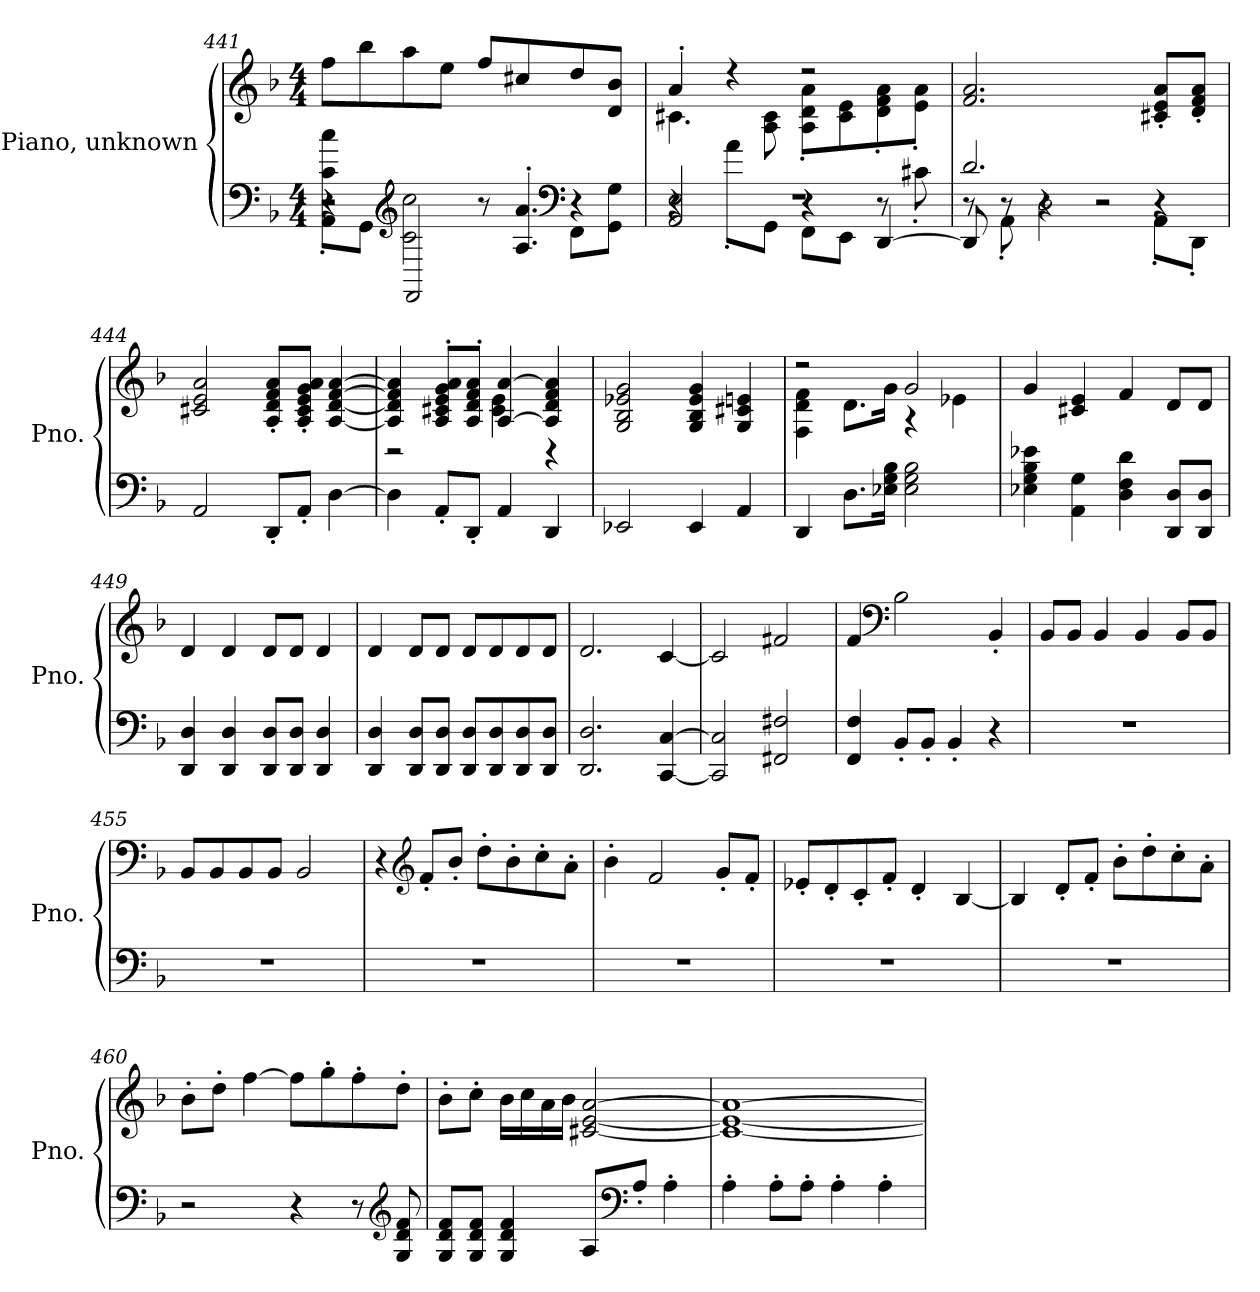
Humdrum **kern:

**kern	**kern
*part1	*part1
*staff2	*staff1
*I"Piano, unknown	*
*I'Pno.	*
*clefF4	*clefG2
*k[b-]	*k[b-]
*M4/4	*M4/4
=441	=441
*^	*
*	*^	*
2r	8AA\' 8c\' 8cc\'L	4r	8ff\L
.	8GG\J	.	8bb-\
*clefG2	*	*	*
.	2c\ 2cc\	2FF/	8aa\
.	.	.	8ee\J
8r	.	.	8ff/L
4.A/' 4.a/'	.	.	8cc#X/
*clefF4	*	*	*
.	8FF\L	4r	8dd/
.	8GG\ 8G\J	.	8d/ 8b-/J
=442	=442	=442	=442
*	*	*	*^
1r	4r	2AA/ 2E/	4a'/	4.c#X\
.	8a'\L	.	4r	.
.	8GG\J	.	.	8A\ 8c#\
.	8FF\L	4r	2r	8A\' 8d\' 8a\'L
.	8EE\J	.	.	8c#\ 8e\
.	8r	[4DD/	.	8d\' 8f\' 8a\'
.	8c#X'\	.	.	8e\' 8a\'J
*	*	*	*v	*v
=443	=443	=443	=443
2.d/	8r	8DD/]	2.f/ 2.a/
.	8AA'\	8r	.
.	2D\	4r	.
.	.	2r	.
4r	8AA'\L	.	8c#X/' 8e/' 8a/'L
.	8DD'\J	.	8d/' 8f/' 8a/'J
*v	*v	*v	*
!!LO:LB:g=z
=444	=444
2AA/	2c#X/ 2e/ 2a/
8DD'/L	8A/' 8d/' 8f/' 8a/'L
8AA'/J	8A/' 8c#/' 8e/' 8g/' 8a/'J
[4D\	[4A/ [4d/ [4f/ [4a/
=445	=445
*	*^
4D\]	4A/] 4d/] 4f/] 4a/]	2r
8AA'/L	8A/' 8c#X/' 8e/' 8g/' 8a/'L	.
8DD'/J	8A/' 8d/' 8f/' 8a/'J	.
4AA/	[4A/ [4a/	4c#\ 4e\
4DD/	4A/] 4d/ 4f/ 4a/]	4r
*	*v	*v
=446	=446
2EE-X/	2G/ 2B-/ 2e-X/ 2g/
4EE-/	4G/ 4B-/ 4e-/ 4g/
4AA/	4G/ 4c#X/ 4en/
=447	=447
*	*^
4DD/	2r	4F\ 4d\ 4f\
8.D\L	.	8.d\L
16E-X\ 16G\ 16B-\Jk	.	16g\Jk
2E-\ 2G\ 2B-\	2g/	4r
.	.	4e-X\
*	*v	*v
=448	=448
4E-X\ 4G\ 4B-\ 4e-X\	4g/
4AA\ 4G\	4c#X/ 4e/
4D\ 4F\ 4d\	4f/
8DD/ 8D/L	8d/L
8DD/ 8D/J	8d/J
!!LO:LB:g=z
=449	=449
4DD/ 4D/	4d/
4DD/ 4D/	4d/
8DD/ 8D/L	8d/L
8DD/ 8D/J	8d/J
4DD/ 4D/	4d/
=450	=450
4DD/ 4D/	4d/
8DD/ 8D/L	8d/L
8DD/ 8D/J	8d/J
8DD/ 8D/L	8d/L
8DD/ 8D/	8d/
8DD/ 8D/	8d/
8DD/ 8D/J	8d/J
=451	=451
2.DD/ 2.D/	2.d/
[4CC/ [4C/	[4c/
=452	=452
2CC/] 2C/]	2c/]
2FF#X/ 2F#X/	2f#X/
=453	=453
4FF/ 4F/	4f/
*	*clefF4
8BB-'/L	2B-\
8BB-'/J	.
4BB-'/	.
4r	4BB-'/
=454	=454
1r	8BB-/L
.	8BB-/J
.	4BB-/
.	4BB-/
.	8BB-/L
.	8BB-/J
!!LO:LB:g=z
=455	=455
1r	8BB-/L
.	8BB-/
.	8BB-/
.	8BB-/J
.	2BB-/
=456	=456
1r	4r
*	*clefG2
.	8f'/L
.	8b-'/J
.	8dd'\L
.	8b-'\
.	8cc'\
.	8a'\J
=457	=457
1r	4b-'\
.	2f/
.	8g'/L
.	8f'/J
=458	=458
1r	8e-X'/L
.	8d'/
.	8c'/
.	8f'/J
.	4d'/
.	[4B-/
=459	=459
1r	4B-/]
.	8d'/L
.	8f'/J
.	8b-'\L
.	8dd'\
.	8cc'\
.	8a'\J
=460	=460
2r	8b-'\L
.	8dd'\J
.	[4ff\
4r	8ff\L]
.	8gg'\
8r	8ff'\
*clefG2	*
8G/ 8d/ 8f/	8dd'\J
!!LO:LB:g=z
=461	=461
8G/ 8d/ 8f/L	8b-'\L
8G/ 8d/ 8f/J	8cc'\J
4G/ 4d/ 4f/	16b-\LL
.	16cc\
.	16a\
.	16b-\JJ
8A/L	[2c#X/ [2e/ [2a/
*clefF4	*
8A'/J	.
4A'\	.
=462	=462
4A'\	1c#_ 1e_ 1a_
8A'\L	.
8A'\J	.
4A'\	.
4A'\	.
=	=
*-	*-
